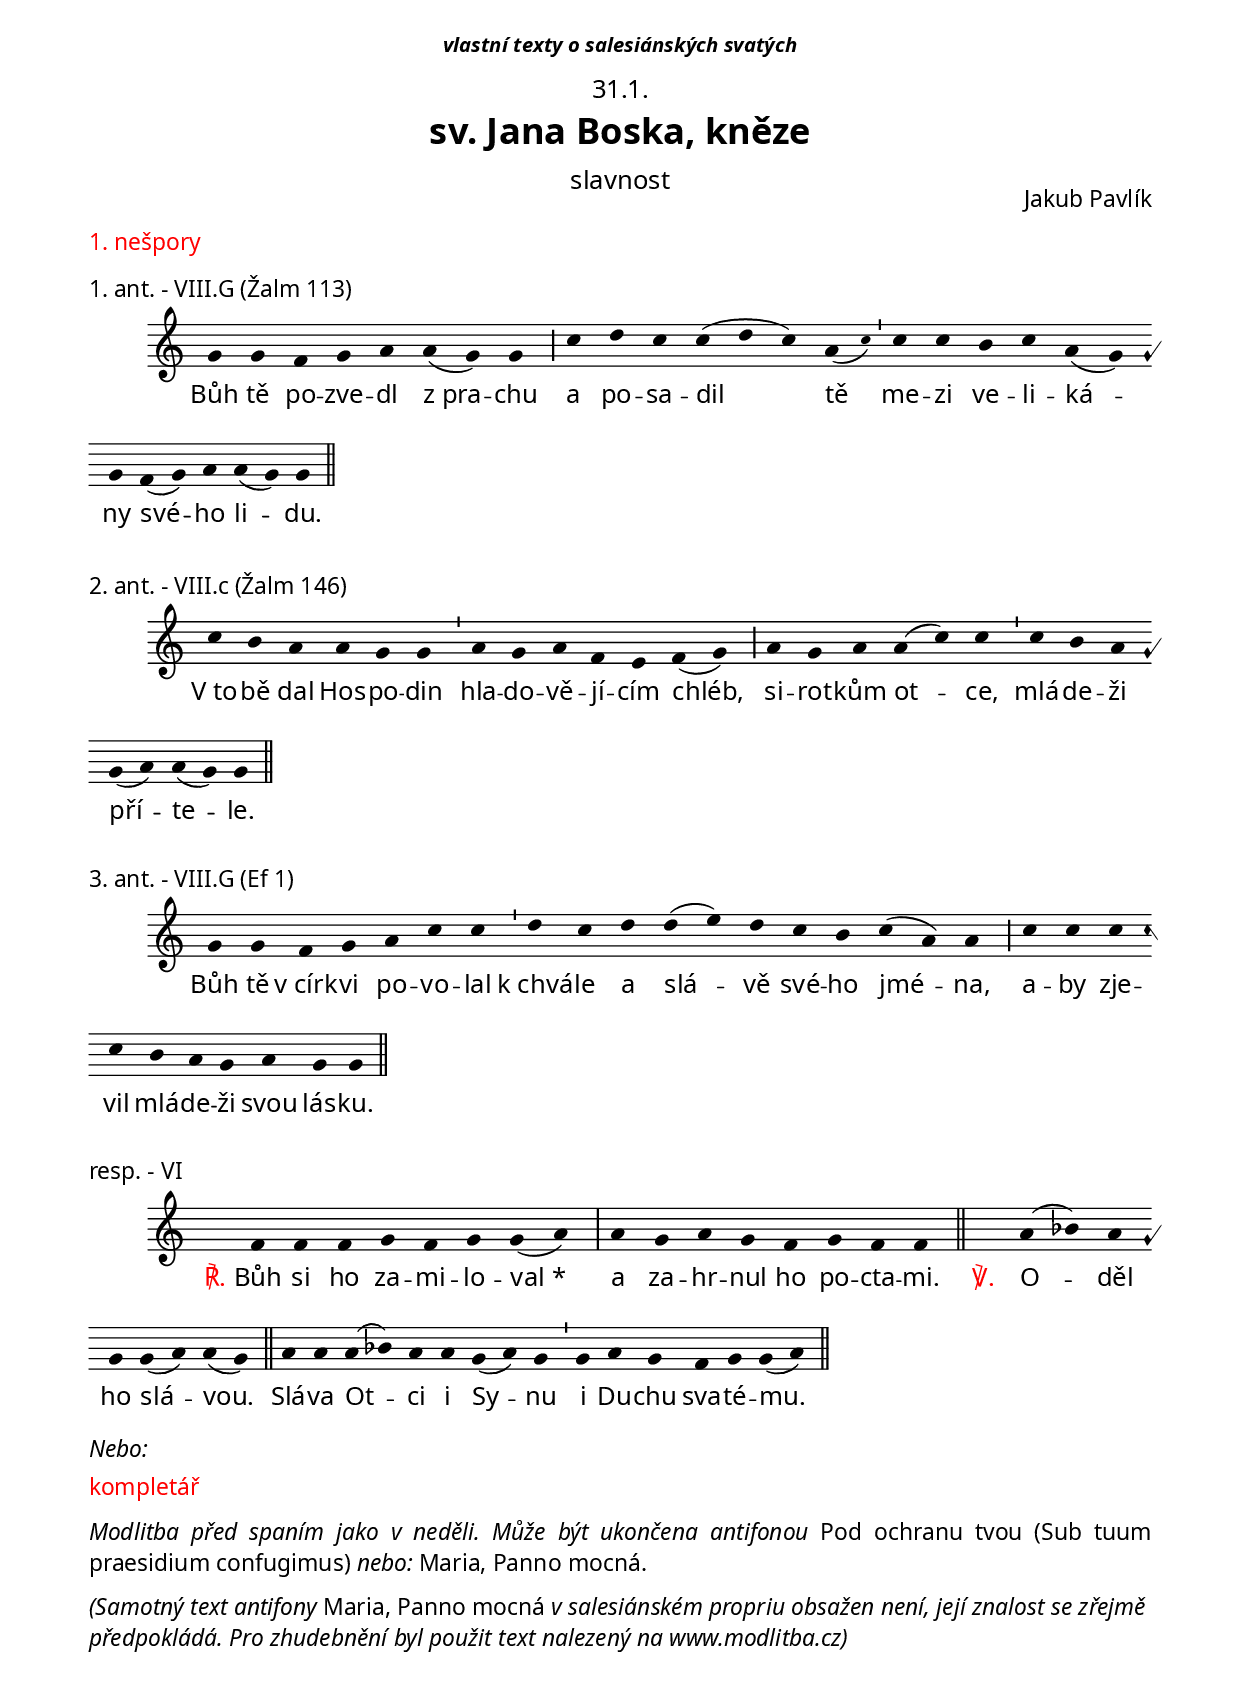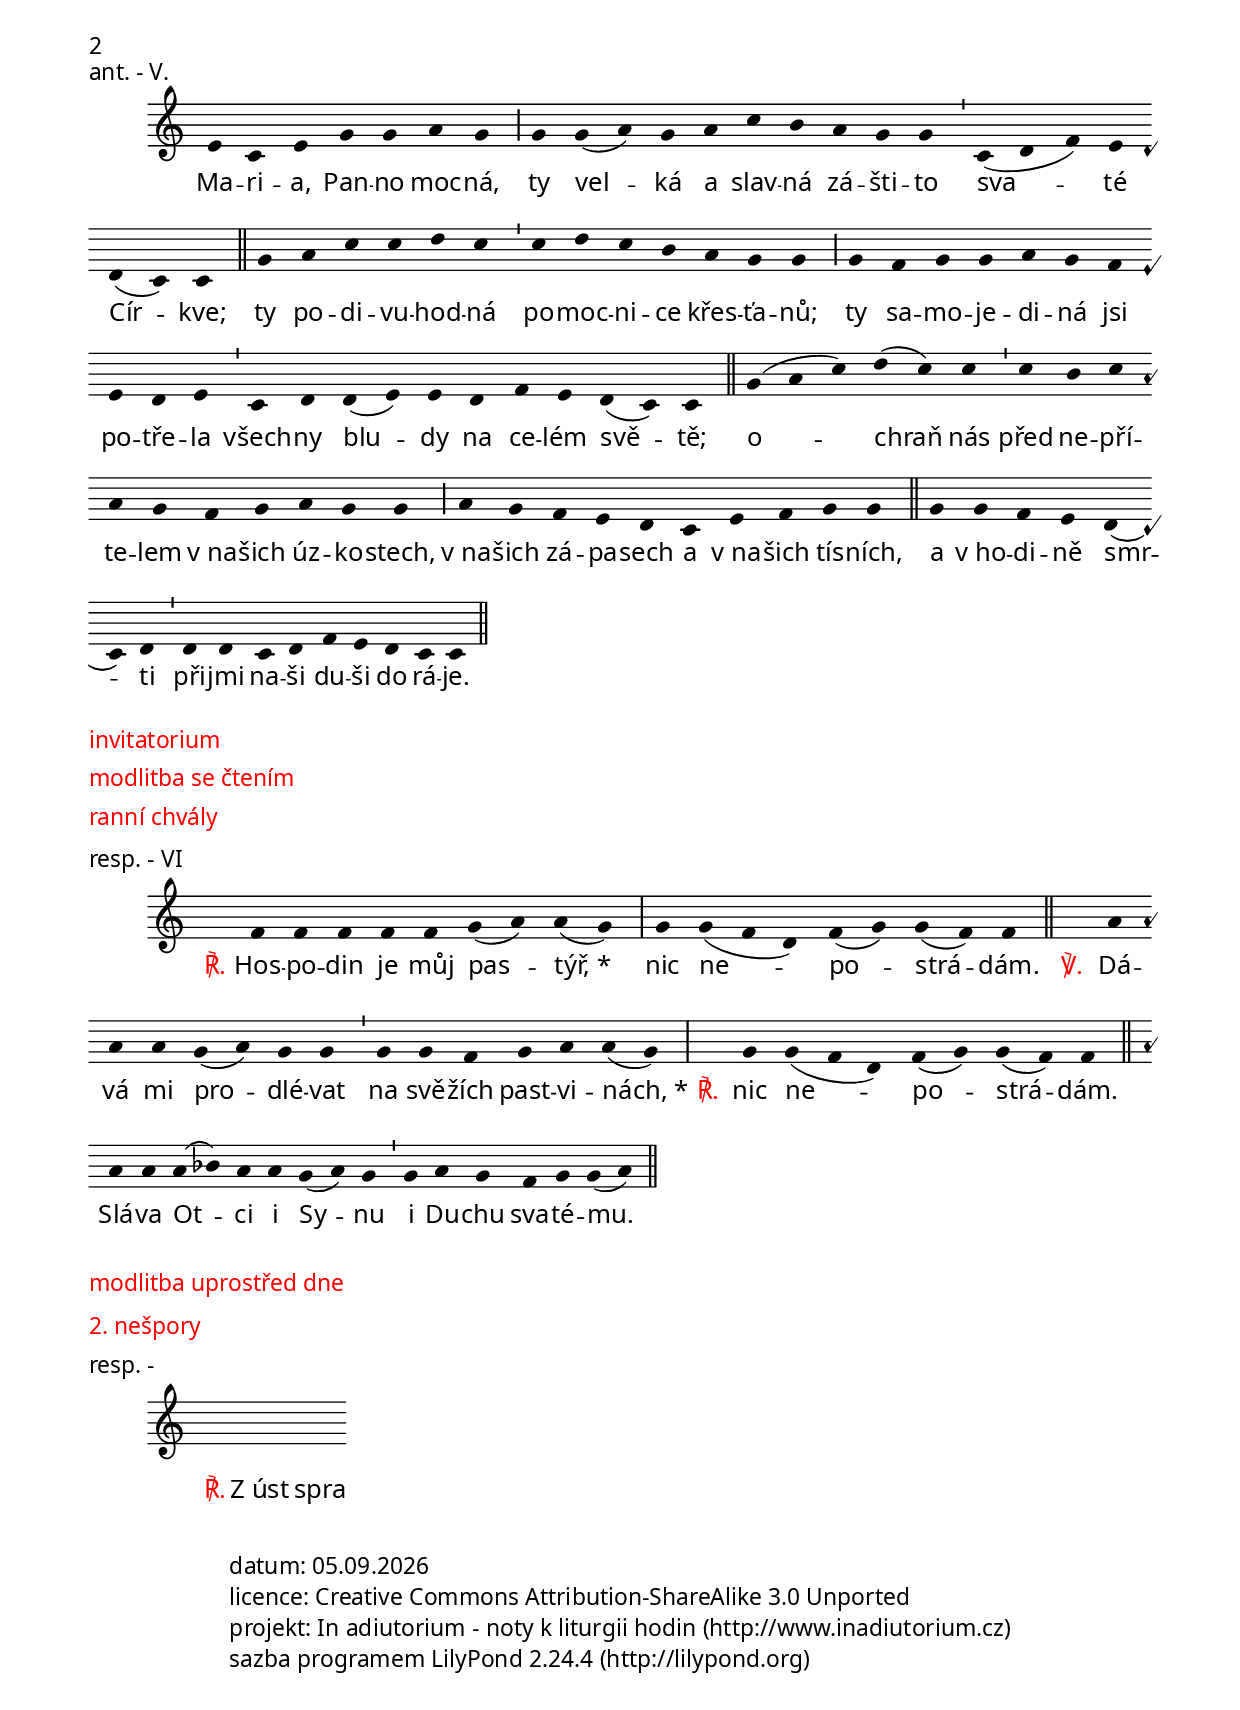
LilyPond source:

\version "2.19.80"

\include "../../spolecne.ly"
\include "../../spolecne/reholni.ly"
\include "../../dilyresponsorii.ly"

\header {
  title = \markup\titleSvatek
            "sv. Jana Boska, kněze"
            slavnost
            31.1.
           "vlastní texty o salesiánských svatých"
  composer = "Jakub Pavlík"
}

\markup {\nadpisHodinka {"1. nešpory"}}

\score {
  \relative c'' {
    \choralniRezim
    g4 g f g a a( g) g \barMaior
    c d c c( d c) a( \grace { c) } \barMin
    c c b c a( g) g f( g) a a( g) g \barFinalis
  }
  \addlyrics {
    Bůh tě po -- zve -- dl z_pra -- chu
    a po -- sa -- dil tě
    me -- zi ve -- li -- ká -- ny
    své -- ho li -- du.
  }
  \header {
    quid = "1. ant."
    modus = "VIII"
    differentia = "G"
    psalmus = "Žalm 113"
    id = "1ne-a1"
    piece = \markup {\sestavTitulek}
  }
}

\score {
  \relative c'' {
    \choralniRezim
    c4 b a a g g \barMin
    a g a f e f( g) \barMaior
    a g a a( c) c \barMin
    c b a g( a) a( g) g \barFinalis
  }
  \addlyrics {
    V_to -- bě dal Hos -- po -- din
    hla -- do -- vě -- jí -- cím chléb,
    si -- rot -- kům ot -- ce,
    mlá -- de -- ži pří -- te -- le.
  }
  \header {
    quid = "2. ant."
    modus = "VIII"
    differentia = "c"
    psalmus = "Žalm 146"
    id = "1ne-a2"
    piece = \markup {\sestavTitulek}
  }
}

\score {
  \relative c'' {
    \choralniRezim
    g4 g f g a c c \barMin
    d c d d( e) d c b c( a) a \barMaior
    c c c c b a g a g g \barFinalis
  }
  \addlyrics {
    Bůh tě v_círk -- vi po -- vo -- lal
    k_chvá -- le a slá -- vě
    své -- ho jmé -- na,
    a -- by zje -- vil mlá -- de -- ži svou lás -- ku.
  }
  \header {
    quid = "3. ant."
    modus = "VIII"
    differentia = "G"
    psalmus = "Ef 1"
    id = "1ne-a3"
    piece = \markup {\sestavTitulek}
  }
}

\score {
  \relative c' {
    \choralniRezim

    % R
    \neviditelna f
    f4 f f g f g g( a) \barMax
    a g a g f g f f \barFinalis

    % V
    \neviditelna a
    a( bes) a g g( a) a( g) \barFinalis
    % Slava
    \respVIdoxologie \barFinalis
  }
  \addlyrics {
    \Response Bůh si ho za -- mi -- lo -- val_*
    a za -- hr -- nul ho po -- cta -- mi.
    \Verse O -- děl ho slá -- vou.
    \textRespDoxologie
  }
  \header {
    quid = "resp."
    modus = "VI"
    id = "1ne-r"
    piece = \markup {\sestavTitulekResp}
  }
}

\score {
  \relative c' {
    \choralniRezim

  }
  \addlyrics {
    Ce -- lý svůj ži -- vot a všech -- ny své sí -- ly
    dám do služ -- by mlá -- de -- ži.
  }
  \header {
    quid = "ant. k Magnificat"
    modus = ""
    differentia = ""
    psalmus = ""
    id = "1ne-am"
    piece = \markup {\sestavTitulekBezZalmu}
  }
}

\markup\italic{Nebo:}

\score {
  \relative c' {
    \choralniRezim

  }
  \addlyrics {
    Můj sy -- nu,
    za -- cho -- vá -- vej pří -- ka -- zy své -- ho ot -- ce,
    ne -- po -- hr -- dej na -- u -- če -- ní -- mi své mat -- ky
    a u -- cho -- vá -- vej je stá -- le ve svém srd -- ci.
  }
  \header {
    quid = "ant. k Magnificat"
    modus = ""
    differentia = ""
    psalmus = ""
    id = "1ne-am2"
    piece = \markup {\sestavTitulekBezZalmu}
  }
}

\markup {\nadpisHodinka {"kompletář"}}

\markup\justify\italic{
  Modlitba před spaním jako v neděli. Může být ukončena
  antifonou \upright{Pod ochranu tvou} \upright{(Sub tuum praesidium confugimus)}
  nebo: \upright{Maria, Panno mocná.}
}

\markup\wordwrap\italic{
  (Samotný text antifony \upright{Maria, Panno mocná} v salesiánském propriu obsažen není, její znalost se zřejmě předpokládá.
  Pro zhudebnění byl použit text nalezený na \concat { \with-url "http://www.modlitba.cz/modlitba-v-zivote/seznam-modliteb/rozdeleni-modliteb-podle-adresata-podle-toho-ke-komu-se-modlitbou-obracime/k-panne-marii/" {www.modlitba.cz} ")" }
}

\score {
  \relative c' {
    \choralniRezim
    e4 c e g g a g \barMaior
    g g( a) g a c b a g g \barMin
    c,( d f) e d( c) c \barFinalis
    g' a c c d c \barMin
    c d c b a g g \barMaior
    g f g g a g f e d e \barMin
    c d d( e) e d f e d( c) c \barFinalis
    g'( a c) d( c) c \barMin
    c b c a g f g a g g \barMaior
    a g f e d c e f g g \barFinalis
    g g f e d( c) d \barMin
    d d c d f e d c c \barFinalis
  }
  \addlyrics {
    Ma -- ri -- a, Pan -- no moc -- ná,
    ty vel -- ká a slav -- ná zá -- šti -- to
    sva -- té Cír -- kve;
    ty po -- di -- vu -- hod -- ná
    po -- moc -- ni -- ce křes -- ťa -- nů;
    ty sa -- mo -- je -- di -- ná jsi po -- tře -- la
    všech -- ny blu -- dy na ce -- lém svě -- tě;
    o -- chraň
    nás před ne -- pří -- te -- lem v_na -- šich úz -- ko -- stech,
    v_na -- šich zá -- pa -- sech a v_na -- šich tís -- ních,
    a v_ho -- di -- ně smr -- ti
    při -- jmi na -- ši du -- ši do rá -- je.
    A -- men. % nechat? vypustit? v antifonach nebyva
  }
  \header {
    % text z http://www.modlitba.cz/modlitba-v-zivote/seznam-modliteb/rozdeleni-modliteb-podle-adresata-podle-toho-ke-komu-se-modlitbou-obracime/k-panne-marii/
    % protože v propriu se na modlitbu pouze odkazuje, ale není otištěna
    quid = "ant."
    modus = "V"
    differentia = ""
    psalmus = ""
    id = "pannomocna"
    piece = \markup {\sestavTitulekBezZalmu}
  }
}

\markup {\nadpisHodinka {"invitatorium"}}

\score {
  \relative c' {
    \choralniRezim

  }
  \addlyrics {
    Ve svá -- tek sva -- té -- ho Ja -- na Bos -- ka
    chval -- me Pá -- na, na -- še -- ho Bo -- ha.
  }
  \header {
    quid = "ant."
    modus = ""
    differentia = ""
    psalmus = ""
    id = "invit"
    piece = \markup {\sestavTitulekBezZalmu}
  }
}

\markup {\nadpisHodinka {"modlitba se čtením"}}

\score {
  \relative c' {
    \choralniRezim

  }
  \addlyrics {
    Bůh mu dal moud -- rost a pro -- zí -- ra -- vost
    a srd -- ce vel -- ké ja -- ko moř -- ské po -- bře -- ží.
  }
  \header {
    quid = "1. ant."
    modus = ""
    differentia = ""
    psalmus = "Žalm 21"
    id = "mc-a1"
    piece = \markup {\sestavTitulek}
  }
}

\score {
  \relative c' {
    \choralniRezim

  }
  \addlyrics {
    Vě -- řil pro -- ti vší na -- dě -- ji
    a stal se ot -- cem mno -- ha ná -- ro -- dů.
  }
  \header {
    quid = "2. ant."
    modus = ""
    differentia = ""
    psalmus = "Žalm 92-I"
    id = "mc-a2"
    piece = \markup {\sestavTitulek}
  }
}

\score {
  \relative c' {
    \choralniRezim

  }
  \addlyrics {
    Dů -- vě -- řo -- val v_Hos -- po -- di -- na,
    ko -- nal dob -- ro;
    do něj vlo -- žil svou ra -- dost.
  }
  \header {
    quid = "3. ant."
    modus = ""
    differentia = ""
    psalmus = "Žalm 92-II"
    id = "mc-a3"
    piece = \markup {\sestavTitulek}
  }
}

\score {
  \relative c' {
    \choralniRezim

  }
  \addlyrics {
    Všech -- no, co ko -- ná -- te slo -- vy a či -- ny,
    ať je ko -- ná -- no
    v_Hos -- po -- di -- no -- vě jmé -- nu.
  }
  \header {
    quid = "ant. ke kantikům vigilie"
    modus = ""
    differentia = ""
    psalmus = ""
    id = "mc-avig"
    piece = \markup {\sestavTitulekBezZalmu}
  }
}

\markup {\nadpisHodinka {"ranní chvály"}}

\score {
  \relative c' {
    \choralniRezim

  }
  \addlyrics {
    Slá -- va a chvá -- la to -- bě,
    Bo -- že mých ot -- ců,
    jenžs mi dal moud -- rost,
    po -- ko -- ru a sí -- lu.
  }
  \header {
    quid = "1. ant."
    modus = ""
    differentia = ""
    psalmus = "Žalm 63"
    id = "rch-a1"
    piece = \markup {\sestavTitulek}
  }
}

\score {
  \relative c' {
    \choralniRezim

  }
  \addlyrics {
    Chval -- te na -- še -- ho Bo -- ha tan -- ci,
    zpí -- vej -- te mu za zvu -- ku bub -- nu a har -- fy,
    a -- le -- lu -- ja.
  }
  \header {
    quid = "2. ant."
    modus = ""
    differentia = ""
    psalmus = "Dan 3-III"
    id = "rch-a2"
    piece = \markup {\sestavTitulek}
  }
}

\score {
  \relative c' {
    \choralniRezim

  }
  \addlyrics {
    Za -- hr -- nu -- ješ ho ra -- dos -- tí před svou tvá -- ří,
    hlá -- sá mla -- dým tvá bla -- ho -- sla -- ven -- ství.
  }
  \header {
    quid = "3. ant."
    modus = ""
    differentia = ""
    psalmus = "Žalm 149"
    id = "rch-a3"
    piece = \markup {\sestavTitulek}
  }
}

\score {
  \relative c' {
    \choralniRezim

    % R
    \neviditelna f
    f4 f f f f g( a) a( g) \barMax
    g g( f d) f( g) g( f) f \barFinalis
    % V
    \neviditelna g
    a a a g( a) g g \barMin g g f g a a( g) \barMax
    % R
    \neviditelna g
    g g( f d) f( g) g( f) f \barFinalis
    % Slava
    \respVIdoxologie \barFinalis
  }
  \addlyrics {
    \Response Hos -- po -- din je můj pas -- týř,_*
    nic ne -- po -- strá -- dám.
    \Verse Dá -- vá mi pro -- dlé -- vat na svě -- žích past -- vi -- nách,_*
    \Response nic ne -- po -- strá -- dám.
    \textRespDoxologie
  }
  \header {
    quid = "resp."
    modus = "VI"
    fial = "responsoria.ly#2ct-ne"
    id = "rch-r"
    piece = \markup\sestavTitulekResp
  }
}

\score {
  \relative c' {
    \choralniRezim

  }
  \addlyrics {
    Bla -- ho -- sla -- ve -- ní ti -- ší,
    ne -- boť o -- ni do -- sta -- nou ze -- mi za dě -- dic -- tví.
    Bla -- ho -- sla -- ve -- ní čis -- té -- ho srd -- ce,
    ne -- boť o -- ni bu -- dou vi -- dět Bo -- ha.
  }
  \header {
    quid = "ant. k Benedictus"
    modus = ""
    differentia = ""
    psalmus = ""
    id = "rch-ab"
    piece = \markup {\sestavTitulekBezZalmu}
  }
}

\markup {\nadpisHodinka {"modlitba uprostřed dne"}}

\score {
  \relative c' {
    \choralniRezim

  }
  \addlyrics {
    Služ -- te Hos -- po -- di -- nu s_ra -- dos -- tí,
    a -- le -- lu -- ja.
  }
  \header {
    quid = "ant. dopoledne"
    modus = ""
    differentia = ""
    psalmus = ""
    id = "tercie"
    piece = \markup {\sestavTitulekBezZalmu}
  }
}

\score {
  \relative c' {
    \choralniRezim

  }
  \addlyrics {
    Klaň -- te se Bo -- hu v_kaž -- dé do -- bě:
    v_ra -- dos -- ti i v_bo -- les -- ti.
  }
  \header {
    quid = "ant. v poledne"
    modus = ""
    differentia = ""
    psalmus = ""
    id = "sexta"
    piece = \markup {\sestavTitulekBezZalmu}
  }
}

\score {
  \relative c' {
    \choralniRezim

  }
  \addlyrics {
    Ať nám Bůh po -- má -- há krá -- čet
    po ne -- bes -- ké ces -- tě.
  }
  \header {
    quid = "ant. odpoledne"
    modus = ""
    differentia = ""
    psalmus = ""
    id = "nona"
    piece = \markup {\sestavTitulekBezZalmu}
  }
}

\markup {\nadpisHodinka {"2. nešpory"}}

\score {
  \relative c' {
    \choralniRezim

  }
  \addlyrics {
    Mo -- je slá -- va je v_Hos -- po -- di -- nu,
    ať to sly -- ší po -- kor -- ní
    a ra -- du -- jí se.
  }
  \header {
    quid = "1. ant."
    modus = ""
    differentia = ""
    psalmus = "Žalm 15"
    id = "ne-a1"
    piece = \markup {\sestavTitulek}
  }
}

\score {
  \relative c' {
    \choralniRezim

  }
  \addlyrics {
    Po -- čá -- tek moud -- ros -- ti je bát se Hos -- po -- di -- na,
    moud -- rý je ten,
    kdo je mu věr -- ný.
  }
  \header {
    quid = "2. ant."
    modus = ""
    differentia = ""
    psalmus = "Žalm 112"
    id = "ne-a2"
    piece = \markup {\sestavTitulek}
  }
}

\score {
  \relative c' {
    \choralniRezim

  }
  \addlyrics {
    Ve -- li -- ký a po -- di -- vu -- hod -- ný jsi, Pa -- ne,
    ve všech svých sva -- tých.
  }
  \header {
    quid = "3. ant."
    modus = ""
    differentia = ""
    psalmus = "Zj 15"
    id = "ne-a3"
    piece = \markup {\sestavTitulek}
  }
}

\score {
  \relative c' {
    \choralniRezim

    % R
    \neviditelna a

    % V
    \neviditelna a

    % R
    \neviditelna a

    % Slava
  }
  \addlyrics {
    \Response Z_úst spra -- ved -- li -- vé -- ho vy -- chá -- ze -- jí_*
    slo -- va moud -- ros -- ti.
    \Verse Ve svém srd -- ci má Bo -- ží zá -- kon.
    \Response
    \textRespDoxologie
  }
  \header {
    quid = "resp."
    modus = ""
    id = "ne-r"
    piece = \markup {\sestavTitulekResp}
  }
}

\score {
  \relative c' {
    \choralniRezim

  }
  \addlyrics {
    Pro spá -- su va -- šich du -- ší
    dám s_ra -- dos -- tí ce -- lý svůj ži -- vot.
  }
  \header {
    quid = "ant. k Magnificat"
    modus = ""
    differentia = ""
    psalmus = ""
    id = "ne-am"
    piece = \markup {\sestavTitulekBezZalmu}
  }
}